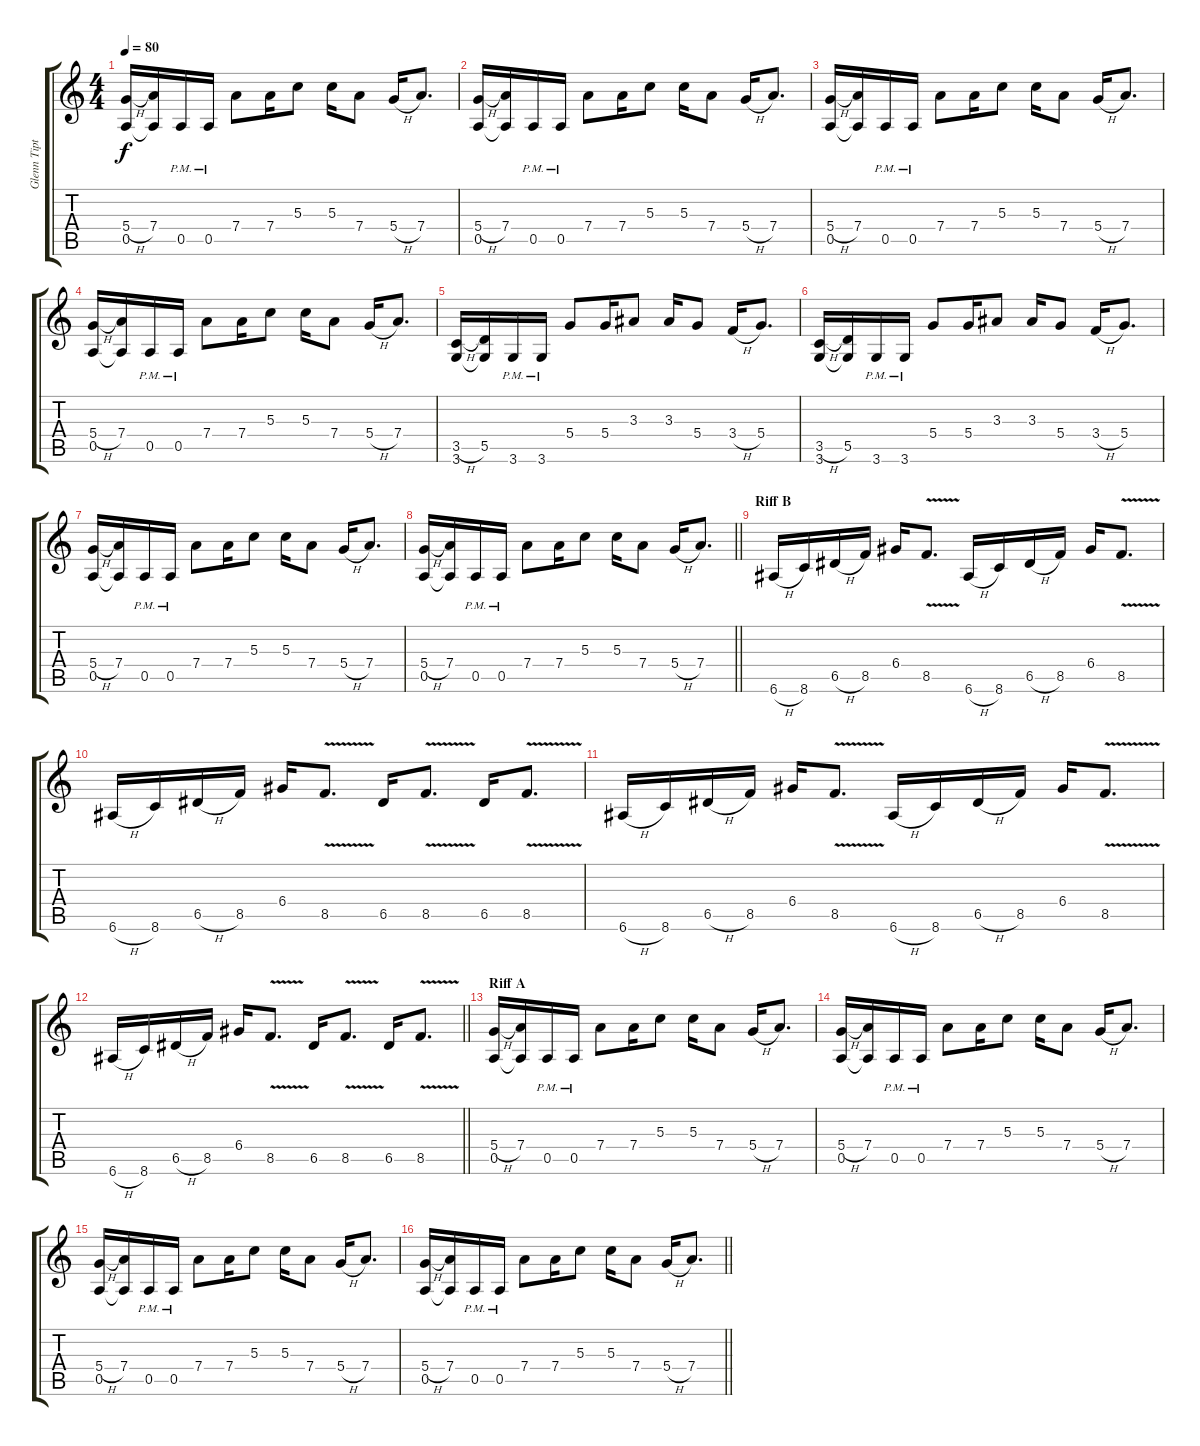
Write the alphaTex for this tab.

\track ("Glenn Tipton" "Glenn Tipt") {instrument overdrivenguitar}
\staff {score tabs}
\tuning (E4 B3 G3 D3 A2 E2) {hide}
\ts (4 4)
\section ("" "")
\tempo 80
\clef g2
\ks c
(5.4{h} 0.5).16{dy f} (7.4 0.5{t}).16 0.5{pm}.16 0.5{pm}.16 7.4.8 7.4.16 5.3.8 5.3.16 7.4.8 5.4{h}.16 7.4.8{d} |
(5.4{h} 0.5).16 (7.4 0.5{t}).16 0.5{pm}.16 0.5{pm}.16 7.4.8 7.4.16 5.3.8 5.3.16 7.4.8 5.4{h}.16 7.4.8{d} |
(5.4{h} 0.5).16 (7.4 0.5{t}).16 0.5{pm}.16 0.5{pm}.16 7.4.8 7.4.16 5.3.8 5.3.16 7.4.8 5.4{h}.16 7.4.8{d} |
(5.4{h} 0.5).16 (7.4 0.5{t}).16 0.5{pm}.16 0.5{pm}.16 7.4.8 7.4.16 5.3.8 5.3.16 7.4.8 5.4{h}.16 7.4.8{d} |
(3.5{h} 3.6).16 (5.5 3.6{t}).16 3.6{pm}.16 3.6{pm}.16 5.4.8 5.4.16 3.3.8 3.3.16 5.4.8 3.4{h}.16 5.4.8{d} |
(3.5{h} 3.6).16 (5.5 3.6{t}).16 3.6{pm}.16 3.6{pm}.16 5.4.8 5.4.16 3.3.8 3.3.16 5.4.8 3.4{h}.16 5.4.8{d} |
(5.4{h} 0.5).16 (7.4 0.5{t}).16 0.5{pm}.16 0.5{pm}.16 7.4.8 7.4.16 5.3.8 5.3.16 7.4.8 5.4{h}.16 7.4.8{d} |
\barLineRight lightlight
(5.4{h} 0.5).16 (7.4 0.5{t}).16 0.5{pm}.16 0.5{pm}.16 7.4.8 7.4.16 5.3.8 5.3.16 7.4.8 5.4{h}.16 7.4.8{d} |
\section ("" "Riff B")
6.6{h}.16 8.6.16 6.5{h}.16 8.5.16 6.4.16 8.5{v}.8{d} 6.6{h}.16 8.6.16 6.5{h}.16 8.5.16 6.4.16 8.5{v}.8{d} |
6.6{h}.16 8.6.16 6.5{h}.16 8.5.16 6.4.16 8.5{v}.8{d} 6.5.16 8.5{v}.8{d} 6.5.16 8.5{v}.8{d} |
6.6{h}.16 8.6.16 6.5{h}.16 8.5.16 6.4.16 8.5{v}.8{d} 6.6{h}.16 8.6.16 6.5{h}.16 8.5.16 6.4.16 8.5{v}.8{d} |
\barLineRight lightlight
6.6{h}.16 8.6.16 6.5{h}.16 8.5.16 6.4.16 8.5{v}.8{d} 6.5.16 8.5{v}.8{d} 6.5.16 8.5{v}.8{d} |
\section ("" "Riff A")
(5.4{h} 0.5).16 (7.4 0.5{t}).16 0.5{pm}.16 0.5{pm}.16 7.4.8 7.4.16 5.3.8 5.3.16 7.4.8 5.4{h}.16 7.4.8{d} |
(5.4{h} 0.5).16 (7.4 0.5{t}).16 0.5{pm}.16 0.5{pm}.16 7.4.8 7.4.16 5.3.8 5.3.16 7.4.8 5.4{h}.16 7.4.8{d} |
(5.4{h} 0.5).16 (7.4 0.5{t}).16 0.5{pm}.16 0.5{pm}.16 7.4.8 7.4.16 5.3.8 5.3.16 7.4.8 5.4{h}.16 7.4.8{d} |
\barLineRight lightlight
(5.4{h} 0.5).16 (7.4 0.5{t}).16 0.5{pm}.16 0.5{pm}.16 7.4.8 7.4.16 5.3.8 5.3.16 7.4.8 5.4{h}.16 7.4.8{d}
